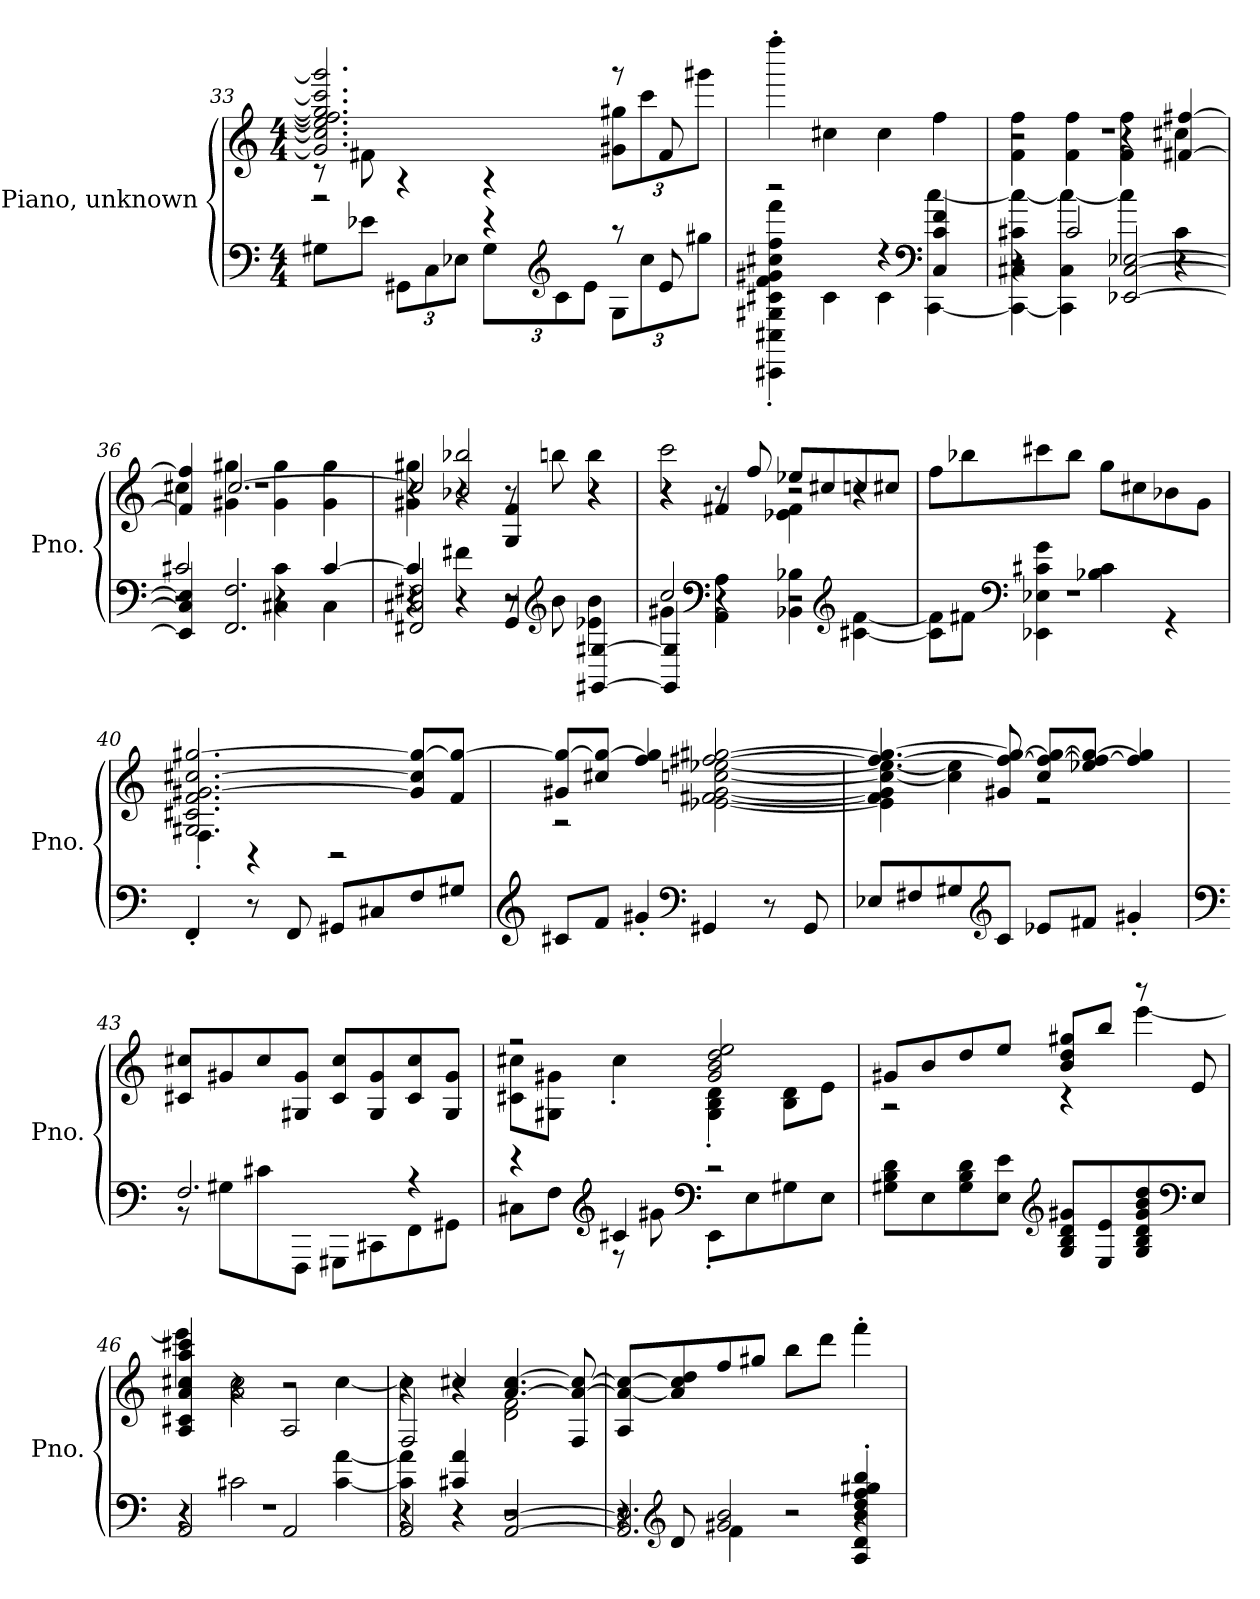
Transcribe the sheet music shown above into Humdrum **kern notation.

**kern	**kern
*part1	*part1
*staff2	*staff1
*I"Piano, unknown	*
*I'Pno.	*
!!LO:LB:g=z
*clefF4	*clefG2
*k[]	*k[]
*M4/4	*M4/4
=33	=33
*^	*^
2r	8G#X\L	2.g#/] 2.cc/] 2.ee-/] 2.ff#/] 2.gg#/] 2.ccc/] 2.ggg#/]	8r
.	8e-X\J	.	8f#X\
*	*Xbrackettup	*	*
.	12GG#X\L	.	4r
.	12C\	.	.
.	12E-X\J	.	.
4r	12G#\L	.	4r
*clefG2	*	*	*
.	12c\	.	.
.	12e-\J	.	.
*	*	*	*Xbrackettup
8r	12G#\L	8r	12g#X\ 12gg#X\L
.	12cc\	.	12ccc\
8e-/	.	8f#/	.
.	12gg#X\J	.	12ggg#X\J
*	*	*v	*v
=34	=34	=34
2r	4CC#X\' 4C#X\' 4G#X\' 4c#X\' 4f\' 4g#X\' 4cc#X\' 4ff\' 4fff\'	4ffff'\
.	4c#\	4cc#X\
4r	4c#\	4cc#\
*clefF4	*	*
4C#/ 4c#/ 4f/	[4CC#\ [4cc#\	4ff\
=35	=35	=35
*	*^	*^
*	*	*	*	*^
4r	4CC#\_ 4C#X\ 4c#X\ 4cc#\_	2r	1r	4f\ 4ff\	2r
2c#/	4CC#\] 4C#\ 4cc#\_	.	.	4f\ 4ff\	.
.	4cc#\]	[2EE-X/ [2C#/ [2E-X/	.	4f\ 4ff\	4r
4r	4c#\	.	.	4cc#X\	[4f#X/ [4ff#X/
!!LO:PB:g=z	!!	!!
=36	=36	=36	=36	=36	=36
2c#X/	2r	4EE-/] 4C#/] 4E-/]	1r	4cc#X\	4f#/] 4ff#/]
.	.	2.FF/ 2.F/	.	4g#X\ 4gg#X\	[2.cc#/
4r	4C#X\ 4c#\	.	.	4g#\ 4gg#\	.
[4c#/	4C#\	.	.	4g#\ 4gg#\	.
=37	=37	=37	=37	=37	=37
4c#/]	4r	2FF#X/ 2C#X/ 2F#X/	4r	4g#X\ 4gg#X\	2cc#/]
4r	4f#X\	.	2b-X/ 2bb-X/	4r	.
2r	8r	4GG/	.	8r	4G/ 4f/
*clefG2	*	*	*	*	*
.	8b\	.	.	8bbn\	.
.	4e-X\ 4b\	[4GG#X/ [4G#X/	4r	4bb\	4r
=38	=38	=38	=38	=38	=38
2cc/	4g#X\	4GG#/] 4G#/]	4r	2ccc\	4r
*clefF4	*	*	*	*	*
.	4AA\ 4A\	4r	8r	.	4f#X/
.	.	.	8ff/	.	.
2r	4BB-X\ 4B-X\	2r	8ee-X/L	4e-X\ 4f#\	2r
.	.	.	8cc#X/	.	.
*clefG2	*	*	*	*	*
.	[4c#X\ [4f\	.	8ccn/	4r	.
.	.	.	8cc#X/J	.	.
*	*v	*v	*	*	*
*	*	*v	*v	*v
!!LO:LB:g=z
=39	=39	=39
1r	8c#\] 8f\]L	8ff\L
.	8f#X\J	8bb-X\
*clefF4	*	*
.	4EE-X\ 4E-X\ 4c#X\ 4g\	8ccc#X\
.	.	8bb-\J
.	4B-X\ 4c#\	8gg\L
.	.	8cc#X\
.	4r	8b-X\
.	.	8g\J
*v	*v	*
=40	=40
*	*^
4FF'/	2.G#X/ 2.c#X/ 2.f/ [2.g#X/ [2.cc#X/ [2.gg#X/	4F'\
8r	.	4r
8FF/	.	.
8GG#X/L	.	2r
8C#X/	.	.
8F/	8g#/] 8cc#/] 8gg#/_L	.
8G#X/J	8f/ 8gg#/_J	.
=41	=41	=41
*clefG2	*	*
8c#X/L	8g#X/ 8gg#/_L	2r
8f/J	8cc#X/ 8gg#/_J	.
4g#X'/	4ff/ 4gg#/]	.
*clefF4	*	*
4GG#X/	[2ff#X/ [2gg#X/	[2e-X\ [2f#X\ [2g#\ [2ccn\ [2ee-X\
8r	.	.
8GG#/	.	.
!!LO:LB:g=z	!!
=42	=42	=42
8E-X/L	4.ff#/_ 4.gg#/_	4e-\] 4f#\] 4g#\] 4cc\_ 4ee-\_
8F#X/	.	.
8G#X/	.	4cc\] 4ee-\]
*clefG2	*	*
8c/J	8g#X/ 8ff#/_ 8gg#/_	.
8e-X/L	8cc/ 8ff#/_ 8gg#/_L	2r
8f#X/J	8ee-X/ 8ff#/_ 8gg#/_J	.
4g#X'/	4ff#/] 4gg#/]	.
*	*v	*v
=43	=43
*clefF4	*
*^	*
2.F/	8r	8c#X/ 8cc#X/L
.	8G#X\L	8g#X/
.	8c#X\	8cc#/
.	8FFF\J	8G#X/ 8g#/J
.	8GGG#X\L	8c#/ 8cc#/L
.	8CC#X\	8G#/ 8g#/
4r	8FF\	8c#/ 8cc#/
.	8GG#X\J	8G#/ 8g#/J
!!LO:LB:g=z
=44	=44	=44
*	*	*^
4r	8C#X\L	2r	8c#X\ 8cc#X\L
.	8F\J	.	8G#X\ 8g#X\J
*clefG2	*	*	*
4c#X/	8r	.	4cc#'\
.	8g#X\	.	.
*clefF4	*	*	*
2r	8EE'\L	2g#/ 2b/ 2dd/ 2ee/	4G#\' 4B\' 4d\'
.	8E\	.	.
.	8G#X\	.	8B\ 8d\L
.	8E\J	.	8e\J
*v	*v	*	*
=45	=45	=45
8G#X\ 8B\ 8d\L	8g#X/L	2r
8E\	8b/	.
8G#\ 8B\ 8d\	8dd/	.
8E\ 8e\J	8ee/J	.
*clefG2	*	*
8G#/ 8B/ 8d/ 8g#X/L	8b/ 8dd/ 8gg#X/L	4r
8E/ 8e/	8bb/J	.
8G#/ 8B/ 8d/ 8g#/ 8b/ 8dd/	8r	[4eee\
*clefF4	*	*
8E/J	8e/	.
=46	=46	=46
*^	*	*^
*	*^	*	*	*
1r	4r	2AA/	4A/ 4c#X/ 4a/ 4cc#X/ 4aa/ 4ccc#X/	4eee\]	2r
.	2c#X\	.	4r	2a\ 2cc#\	.
.	.	2AA/	2r	.	2A/
.	[4c#\ [4a\	.	.	[4cc#\	.
!!LO:LB:g=z	!!	!!
=47	=47	=47	=47	=47	=47
4r	4c#\] 4a\]	2AA/	4r	4cc#\]	2F/
4c#X/ 4a/	4r	.	4cc#X/	4r	.
2r	2r	[2AA/ [2D/	[4.a/ [4.cc#/	2d\ 2f\	2r
.	.	.	8F/ 8a/_ 8cc#/_	.	.
*	*	*	*v	*v	*v
=48	=48	=48	=48
8r	4r	2.AA/] 2.D/]	8A/ 8a/_ 8cc#/_L
*clefG2	*	*	*
8d/	.	.	8a/] 8cc#/] 8dd/
2g#X/ 2b/	4f\	.	8ff/
.	.	.	8gg#X/J
.	2r	.	8bb\L
.	.	.	8ddd\J
4A/' 4d/' 4b/' 4dd/' 4ff/' 4gg#X/' 4bb/'	.	4r	4fff'\
*v	*v	*v	*
=	=
*-	*-
